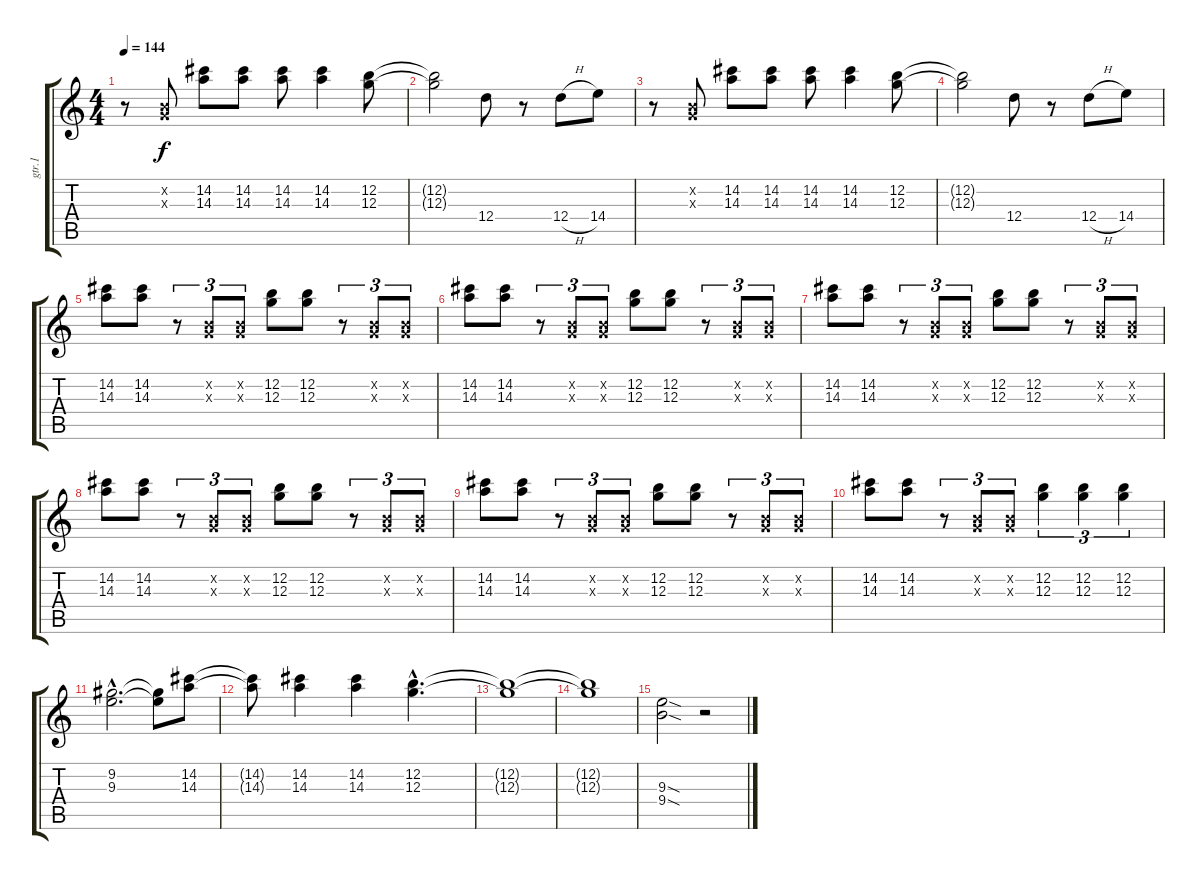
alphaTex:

\track ("gtr.1" "gtr.1") {instrument distortionguitar}
\staff {score tabs}
\tuning (E4 B3 G3 D3 A2 E2) {hide}
\ts (4 4)
\tempo 144
\clef g2
\ks c
r.8{dy f} (0.2{x} 0.3{x}).8 (14.2 14.3).8 (14.2 14.3).8 (14.2 14.3).8 (14.2 14.3).4 (12.2 12.3).8 |
(12.2{t} 12.3{t}).2 12.4.8 r.8 12.4{h}.8 14.4.8 |
r.8 (0.2{x} 0.3{x}).8 (14.2 14.3).8 (14.2 14.3).8 (14.2 14.3).8 (14.2 14.3).4 (12.2 12.3).8 |
(12.2{t} 12.3{t}).2 12.4.8 r.8 12.4{h}.8 14.4.8 |
(14.2 14.3).8 (14.2 14.3).8 r.8{tu (3 2)} (0.2{x} 0.3{x}).8{tu (3 2)} (0.2{x} 0.3{x}).8{tu (3 2)} (12.2 12.3).8 (12.2 12.3).8 r.8{tu (3 2)} (0.2{x} 0.3{x}).8{tu (3 2)} (0.2{x} 0.3{x}).8{tu (3 2)} |
(14.2 14.3).8 (14.2 14.3).8 r.8{tu (3 2)} (0.2{x} 0.3{x}).8{tu (3 2)} (0.2{x} 0.3{x}).8{tu (3 2)} (12.2 12.3).8 (12.2 12.3).8 r.8{tu (3 2)} (0.2{x} 0.3{x}).8{tu (3 2)} (0.2{x} 0.3{x}).8{tu (3 2)} |
(14.2 14.3).8 (14.2 14.3).8 r.8{tu (3 2)} (0.2{x} 0.3{x}).8{tu (3 2)} (0.2{x} 0.3{x}).8{tu (3 2)} (12.2 12.3).8 (12.2 12.3).8 r.8{tu (3 2)} (0.2{x} 0.3{x}).8{tu (3 2)} (0.2{x} 0.3{x}).8{tu (3 2)} |
(14.2 14.3).8 (14.2 14.3).8 r.8{tu (3 2)} (0.2{x} 0.3{x}).8{tu (3 2)} (0.2{x} 0.3{x}).8{tu (3 2)} (12.2 12.3).8 (12.2 12.3).8 r.8{tu (3 2)} (0.2{x} 0.3{x}).8{tu (3 2)} (0.2{x} 0.3{x}).8{tu (3 2)} |
(14.2 14.3).8 (14.2 14.3).8 r.8{tu (3 2)} (0.2{x} 0.3{x}).8{tu (3 2)} (0.2{x} 0.3{x}).8{tu (3 2)} (12.2 12.3).8 (12.2 12.3).8 r.8{tu (3 2)} (0.2{x} 0.3{x}).8{tu (3 2)} (0.2{x} 0.3{x}).8{tu (3 2)} |
(14.2 14.3).8 (14.2 14.3).8 r.8{tu (3 2)} (0.2{x} 0.3{x}).8{tu (3 2)} (0.2{x} 0.3{x}).8{tu (3 2)} (12.2 12.3).4{tu (3 2)} (12.2 12.3).4{tu (3 2)} (12.2 12.3).4{tu (3 2)} |
(9.2{hac} 9.3{hac}).2{d} (9.2{t} 9.3{t}).8 (14.2 14.3).8 |
(14.2{t} 14.3{t}).8 (14.2 14.3).4 (14.2 14.3).4 (12.2{hac} 12.3{hac}).4{d} |
(12.2{t} 12.3{t}).1 |
(12.2{t} 12.3{t}).1 |
(9.3{sod} 9.4{sod}).2 r.2
